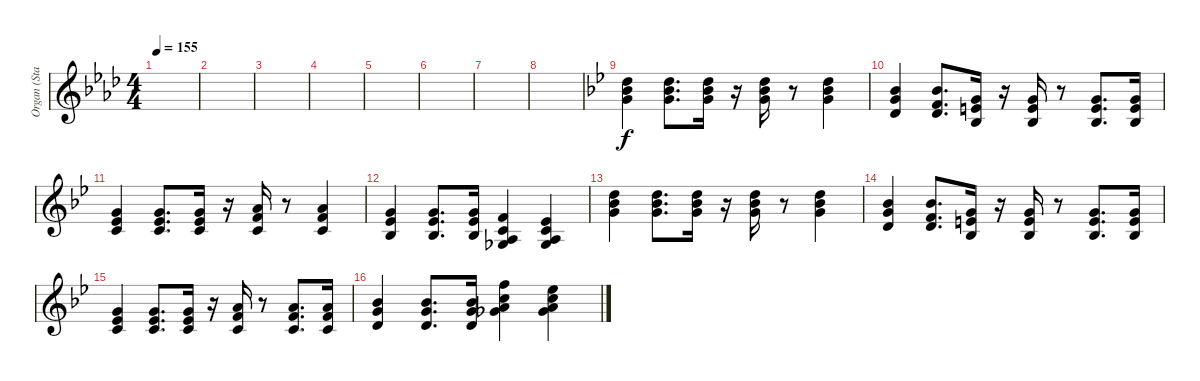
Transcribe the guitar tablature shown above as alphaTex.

\track ("Organ (Staff 1)" "Organ (Sta") {instrument violin}
\staff {score}
\tuning (E4 B3 G3 D3 A2 E2 B1) {hide}
\ts (4 4)
\section ("" "")
\tempo 155
\clef g2
\ks ab
|
|
|
|
|
|
|
|
\ks bb
(3.1 11.2 19.3).4 (3.1 11.2 19.3).8{d} (3.1 11.2 19.3).16 r.16 (3.1 11.2 19.3).16 r.8 (3.1 11.2 19.3).4 |
(3.1 11.2 7.3).4 (6.1 3.2 10.3).8{d} (0.1 8.2 3.3).16 r.16 (3.1 5.2 3.3).16 r.8 (3.1 5.2 3.3).8{d} (3.1 5.2 3.3).16 |
(3.1 1.2 8.3).4 (3.1 1.2 8.3).8{d} (3.1 1.2 8.3).16 r.16 (1.1 10.2 5.3).16 r.8 (1.1 10.2 5.3).4 |
(3.1 4.2 3.3).4 (3.1 4.2 3.3).8{d} (3.1 4.2 3.3).16 (1.1 1.2 2.3 4.4).4 (1.2 2.3 13.4 9.5).4 |
(3.1 11.2 19.3).4 (3.1 11.2 19.3).8{d} (3.1 11.2 19.3).16 r.16 (3.1 11.2 19.3).16 r.8 (3.1 11.2 19.3).4 |
(3.1 11.2 7.3).4 (6.1 3.2 10.3).8{d} (0.1 8.2 3.3).16 r.16 (3.1 5.2 3.3).16 r.8 (3.1 5.2 3.3).8{d} (3.1 5.2 3.3).16 |
(3.1 1.2 8.3).4 (3.1 1.2 8.3).8{d} (3.1 1.2 8.3).16 r.16 (1.1 10.2 5.3).16 r.8 (1.1 10.2 5.3).8{d} (1.1 10.2 5.3).16 |
(3.1 11.2 7.3).4 (3.1 11.2 7.3).8{d} (3.1 11.2 7.3).16 (2.1 10.2 17.3 27.4).4 (5.1 13.2 20.3 16.4).4
